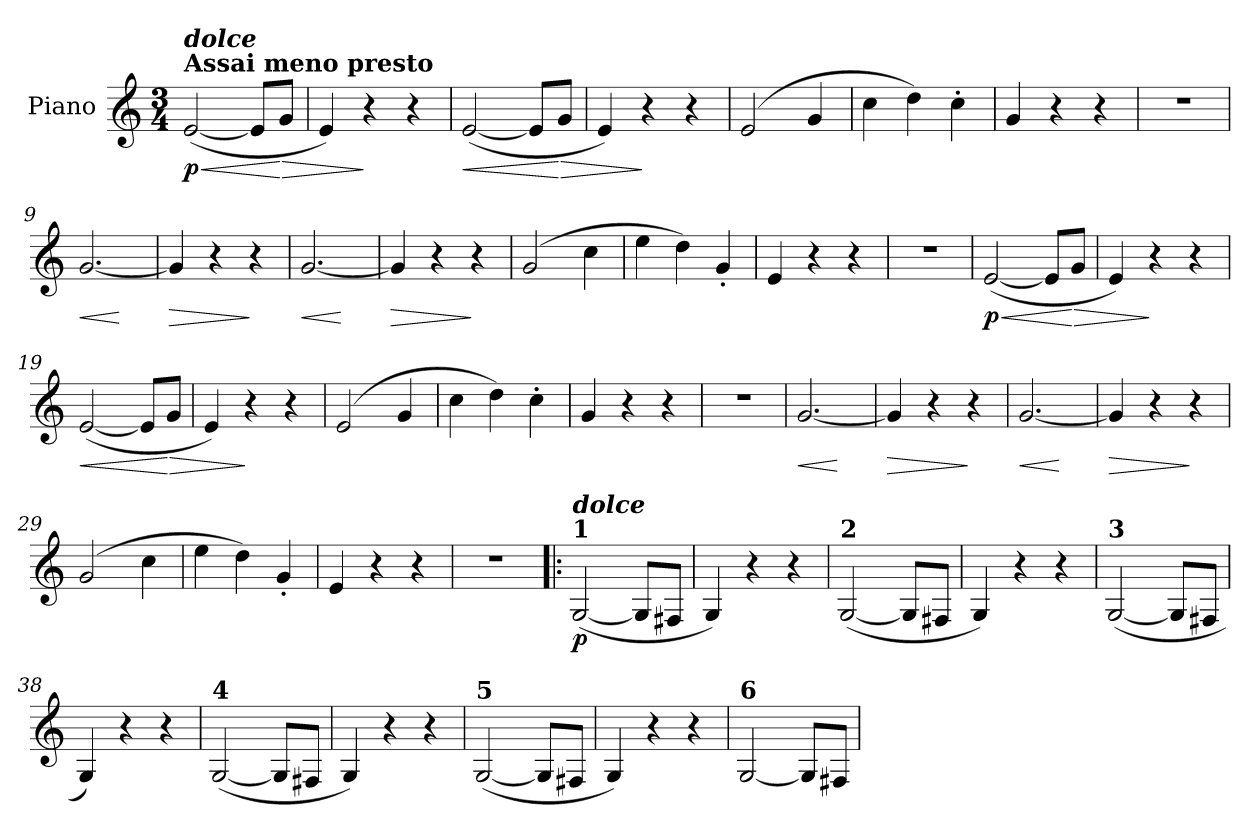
**kern	**dynam
*part1	*part1
*staff1	*staff1
*I"Piano	*
*I'Pno.	*
*clefG2	*
*ITrd-1c-2	*
*k[f#c#]	*
*M3/4	*
*MM210	*
=1	=1
!LO:TX:a:B:t=Assai meno presto	!
!LO:TX:a:Bi:t=dolce	!
!	!LO:HP:b
!	!LO:DY:n=1:b
([2f#/	< p
8f#/L]	.
!	!LO:HP:n=1:b
8a/J	[ >
=2	=2
4f#/)	.
4r	]
4r	.
=3	=3
!	!LO:HP:b
([2f#/	<
8f#/L]	.
!	!LO:HP:n=1:b
8a/J	[ >
=4	=4
4f#/)	.
4r	]
4r	.
=5	=5
(2f#/	.
4a/	.
=6	=6
4dd\	.
4ee\)	.
4dd'\	.
=7	=7
4a/	.
4r	.
4r	.
=8	=8
2.r	.
!!LO:LB:g=z
=9	=9
!	!LO:HP:b
[2.a/	<
.	[
=10	=10
!	!LO:HP:b
4a/]	>
4r	.
4r	]
=11	=11
!	!LO:HP:b
[2.a/	<
.	[
=12	=12
!	!LO:HP:b
4a/]	>
4r	.
4r	]
=13	=13
(2a/	.
4dd\	.
=14	=14
4ff#\	.
4ee\)	.
4a'/	.
=15	=15
4f#/	.
4r	.
4r	.
=16	=16
2.r	.
!!LO:LB:g=z
=17	=17
!	!LO:HP:b
!	!LO:DY:n=1:b
([2f#/	< p
8f#/L]	.
!	!LO:HP:n=1:b
8a/J	[ >
=18	=18
4f#/)	.
4r	]
4r	.
=19	=19
!	!LO:HP:b
([2f#/	<
8f#/L]	.
!	!LO:HP:n=1:b
8a/J	[ >
=20	=20
4f#/)	.
4r	]
4r	.
=21	=21
(2f#/	.
4a/	.
=22	=22
4dd\	.
4ee\)	.
4dd'\	.
=23	=23
4a/	.
4r	.
4r	.
=24	=24
2.r	.
!!LO:LB:g=z
=25	=25
!	!LO:HP:b
[2.a/	<
.	[
=26	=26
!	!LO:HP:b
4a/]	>
4r	.
4r	]
=27	=27
!	!LO:HP:b
[2.a/	<
.	[
=28	=28
!	!LO:HP:b
4a/]	>
4r	.
4r	]
=29	=29
(2a/	.
4dd\	.
=30	=30
4ff#\	.
4ee\)	.
4a'/	.
=31	=31
4f#/	.
4r	.
4r	.
=32	=32
2.r	.
!!LO:LB:g=z
=33!|:	=33!|:
!LO:TX:a:B:t=1	!
!LO:TX:a:Bi:t=dolce	!
!	!LO:DY:b
([2A/	p
8A/L]	.
8G#X/J	.
=34	=34
4A/)	.
4r	.
4r	.
=35	=35
!LO:TX:a:B:t=2	!
([2A/	.
8A/L]	.
8G#X/J	.
=36	=36
4A/)	.
4r	.
4r	.
=37	=37
!LO:TX:a:B:t=3	!
([2A/	.
8A/L]	.
8G#X/J	.
=38	=38
4A/)	.
4r	.
4r	.
=39	=39
!LO:TX:a:B:t=4	!
([2A/	.
8A/L]	.
8G#X/J	.
=40	=40
4A/)	.
4r	.
4r	.
=41	=41
!LO:TX:a:B:t=5	!
([2A/	.
8A/L]	.
8G#X/J	.
=42	=42
4A/)	.
4r	.
4r	.
!!LO:LB:g=z
=43	=43
!LO:TX:a:B:t=6	!
[2A/	.
8A/L]	.
8G#X/J	.
=	=
*-	*-
